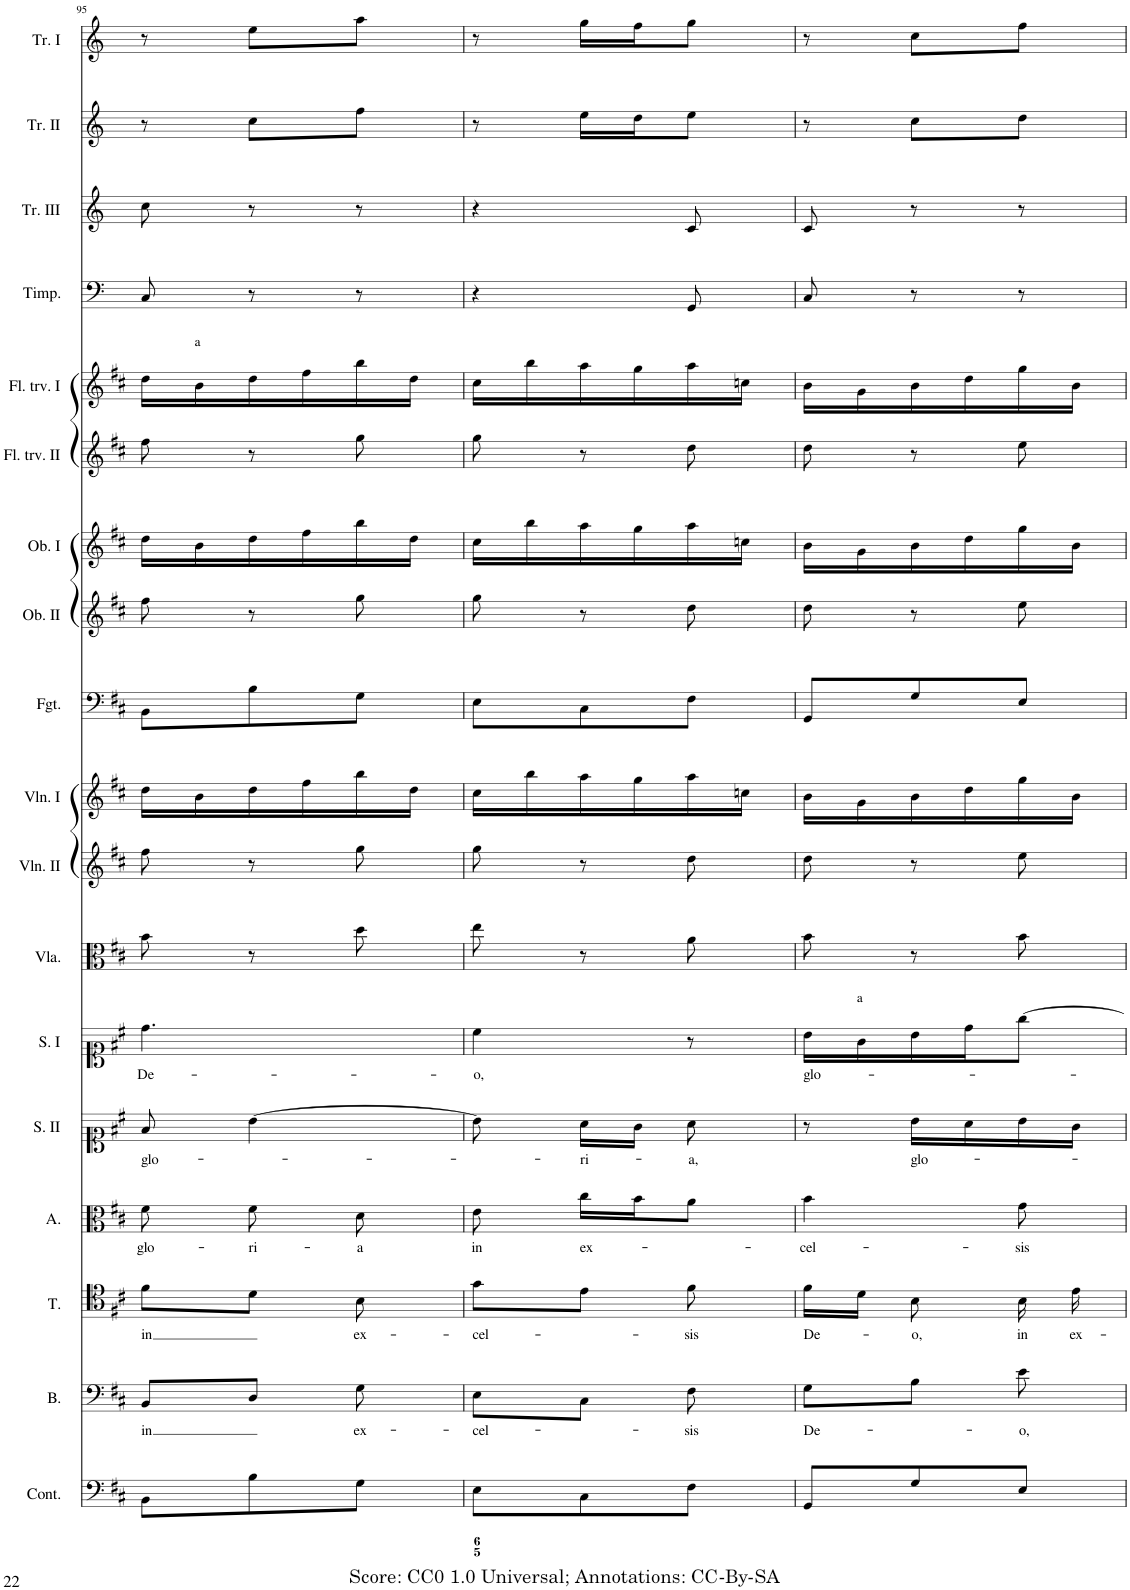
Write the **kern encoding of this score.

**kern	**kern	**kern	**text	**kern	**text	**kern	**text	**kern	**text	**kern	**text	**kern	**kern	**kern	**kern	**kern	**kern	**kern	**kern	**kern	**kern	**kern	**kern
*part19	*part18	*part17	*part17	*part16	*part16	*part15	*part15	*part14	*part14	*part13	*part13	*part12	*part11	*part10	*part9	*part8	*part7	*part6	*part5	*part4	*part3	*part2	*part1
*staff19	*staff18	*staff17	*staff17	*staff16	*staff16	*staff15	*staff15	*staff14	*staff14	*staff13	*staff13	*staff12	*staff11	*staff10	*staff9	*staff8	*staff7	*staff6	*staff5	*staff4	*staff3	*staff2	*staff1
*I"Continuo	*I"Continuo	*I"Basso	*	*I"Tenore	*	*I"Alto	*	*I"Soprano II	*	*I"Soprano I	*	*I"Viola	*I"Violino II	*I"Violino I	*I"Fagotti	*I"Oboe II	*I"Oboe I	*I"Flauto traverso II	*I"Flauto traverso I	*I"Timpani	*I"Tromba III	*I"Tromba II	*I"Tromba I
*I'Cont.	*I'Cont.	*I'B.	*	*I'T.	*	*I'A.	*	*I'S. II	*	*I'S. I	*	*I'Vla.	*I'Vln. II	*I'Vln. I	*I'Fgt.	*I'Ob. II	*I'Ob. I	*I'Fl. trv. II	*I'Fl. trv. I	*I'Timp.	*I'Tr. III	*I'Tr. II	*I'Tr. I
!!LO:PB:g=z
*clefF4	*clefF4	*clefF4	*	*clefC4	*	*clefC3	*	*clefC1	*	*clefC1	*	*clefC3	*clefG2	*clefG2	*clefF4	*clefG2	*clefG2	*clefG2	*clefG2	*clefF4	*clefG2	*clefG2	*clefG2
*	*	*	*	*	*	*	*	*	*	*	*	*	*	*	*	*	*	*	*	*Trd-1c-2	*Trd-1c-2	*Trd-1c-2	*Trd-1c-2
*k[f#c#]	*k[f#c#]	*k[f#c#]	*	*k[f#c#]	*	*k[f#c#]	*	*k[f#c#]	*	*k[f#c#]	*	*k[f#c#]	*k[f#c#]	*k[f#c#]	*k[f#c#]	*k[f#c#]	*k[f#c#]	*k[f#c#]	*k[f#c#]	*k[]	*k[]	*k[]	*k[]
*M3/8	*M3/8	*M3/8	*	*M3/8	*	*M3/8	*	*M3/8	*	*M3/8	*	*M3/8	*M3/8	*M3/8	*M3/8	*M3/8	*M3/8	*M3/8	*M3/8	*M3/8	*M3/8	*M3/8	*M3/8
=95	=95	=95	=95	=95	=95	=95	=95	=95	=95	=95	=95	=95	=95	=95	=95	=95	=95	=95	=95	=95	=95	=95	=95
!	!	!	!LO:LY:b	!	!LO:LY:b	!	!LO:LY:b	!	!LO:LY:b	!	!LO:LY:b	!	!	!	!	!	!	!	!	!	!	!	!
8BB\L	8BB\L	8BB/L	in	8f#\L	in	8f#\	glo-	8f#/	glo-	4.dd\	De-	8b\	8ff#\	16dd\LL	8BB\L	8ff#\	16dd\LL	8ff#\	16dd\LL	8C/	8cc\	8r	8r
!	!	!	!	!	!	!	!	!	!	!	!	!	!	!	!	!	!	!	!LO:TX:a:t=a	!	!	!	!
.	.	.	.	.	.	.	.	.	.	.	.	.	.	16b\	.	.	16b\	.	16b\	.	.	.	.
!	!	!	!	!	!	!	!LO:LY:b	!	!	!	!	!	!	!	!	!	!	!	!	!	!	!	!
8B\	8B\	8D/J	.	8d\J	.	8f#\	-ri-	[4b\	.	.	.	8r	8r	16dd\	8B\	8r	16dd\	8r	16dd\	8r	8r	8cc\L	8ee\L
.	.	.	.	.	.	.	.	.	.	.	.	.	.	16ff#\	.	.	16ff#\	.	16ff#\	.	.	.	.
!	!	!	!LO:LY:b	!	!LO:LY:b	!	!LO:LY:b	!	!	!	!	!	!	!	!	!	!	!	!	!	!	!	!
8G\J	8G\J	8G\	ex-	8B\	ex-	8d\	-a	.	.	.	.	8dd\	8gg\	16bb\	8G\J	8gg\	16bb\	8gg\	16bb\	8r	8r	8ff\J	8aa\J
.	.	.	.	.	.	.	.	.	.	.	.	.	.	16dd\JJ	.	.	16dd\JJ	.	16dd\JJ	.	.	.	.
=96	=96	=96	=96	=96	=96	=96	=96	=96	=96	=96	=96	=96	=96	=96	=96	=96	=96	=96	=96	=96	=96	=96	=96
!	!	!	!LO:LY:b	!	!LO:LY:b	!	!LO:LY:b	!	!	!	!LO:LY:b	!	!	!	!	!	!	!	!	!	!	!	!
8E\L	8E\L	8E\L	-cel-	8g\L	-cel-	8e\	in	8b\]	.	4cc#\	-o,	8ee\	8gg\	16cc#\LL	8E\L	8gg\	16cc#\LL	8gg\	16cc#\LL	4r	4r	8r	8r
.	.	.	.	.	.	.	.	.	.	.	.	.	.	16bb\	.	.	16bb\	.	16bb\	.	.	.	.
!	!	!	!	!	!	!	!LO:LY:b	!	!LO:LY:b	!	!	!	!	!	!	!	!	!	!	!	!	!	!
8C#\	8C#\	8C#\J	.	8e\J	.	16cc#\LL	ex-	16a\LL	-ri-	.	.	8r	8r	16aa\	8C#\	8r	16aa\	8r	16aa\	.	.	16ee\LL	16gg\LL
.	.	.	.	.	.	16b\J	.	16g\JJ	.	.	.	.	.	16gg\	.	.	16gg\	.	16gg\	.	.	16dd\J	16ff\J
!	!	!	!LO:LY:b	!	!LO:LY:b	!	!	!	!LO:LY:b	!	!	!	!	!	!	!	!	!	!	!	!	!	!
8F#\J	8F#\J	8F#\	-sis	8f#\	-sis	8a\J	.	8a\	-a,	8r	.	8a\	8dd\	16aa\	8F#\J	8dd\	16aa\	8dd\	16aa\	8GG/	8c/	8ee\J	8gg\J
.	.	.	.	.	.	.	.	.	.	.	.	.	.	16ccn\JJ	.	.	16ccn\JJ	.	16ccn\JJ	.	.	.	.
=97	=97	=97	=97	=97	=97	=97	=97	=97	=97	=97	=97	=97	=97	=97	=97	=97	=97	=97	=97	=97	=97	=97	=97
!	!	!	!LO:LY:b	!	!LO:LY:b	!	!LO:LY:b	!	!	!	!LO:LY:b	!	!	!	!	!	!	!	!	!	!	!	!
8GG/L	8GG/L	8G\L	De-	16f#\LL	De-	4b\	-cel-	8r	.	16b\LL	glo-	8b\	8dd\	16b\LL	8GG/L	8dd\	16b\LL	8dd\	16b\LL	8C/	8c/	8r	8r
!	!	!	!	!	!	!	!	!	!	!LO:TX:a:t=a	!	!	!	!	!	!	!	!	!	!	!	!	!
.	.	.	.	16d\JJ	.	.	.	.	.	16g\	.	.	.	16g\	.	.	16g\	.	16g\	.	.	.	.
!	!	!	!	!	!LO:LY:b	!	!	!	!LO:LY:b	!	!	!	!	!	!	!	!	!	!	!	!	!	!
8G/	8G/	8B\J	.	8B\	-o,	.	.	16b\LL	glo-	16b\	.	8r	8r	16b\	8G/	8r	16b\	8r	16b\	8r	8r	8cc\L	8cc\L
.	.	.	.	.	.	.	.	16a\	.	16dd\J	.	.	.	16dd\	.	.	16dd\	.	16dd\	.	.	.	.
!	!	!	!LO:LY:b	!	!LO:LY:b	!	!LO:LY:b	!	!	!	!	!	!	!	!	!	!	!	!	!	!	!	!
8E/J	8E/J	8e\	-o,	16B\	in	8g\	-sis	16b\	.	[8gg\J	.	8b\	8ee\	16gg\	8E/J	8ee\	16gg\	8ee\	16gg\	8r	8r	8dd\J	8ff\J
!	!	!	!	!	!LO:LY:b	!	!	!	!	!	!	!	!	!	!	!	!	!	!	!	!	!	!
.	.	.	.	16e\	ex-	.	.	16g\JJ	.	.	.	.	.	16b\JJ	.	.	16b\JJ	.	16b\JJ	.	.	.	.
=	=	=	=	=	=	=	=	=	=	=	=	=	=	=	=	=	=	=	=	=	=	=	=
*-	*-	*-	*-	*-	*-	*-	*-	*-	*-	*-	*-	*-	*-	*-	*-	*-	*-	*-	*-	*-	*-	*-	*-
